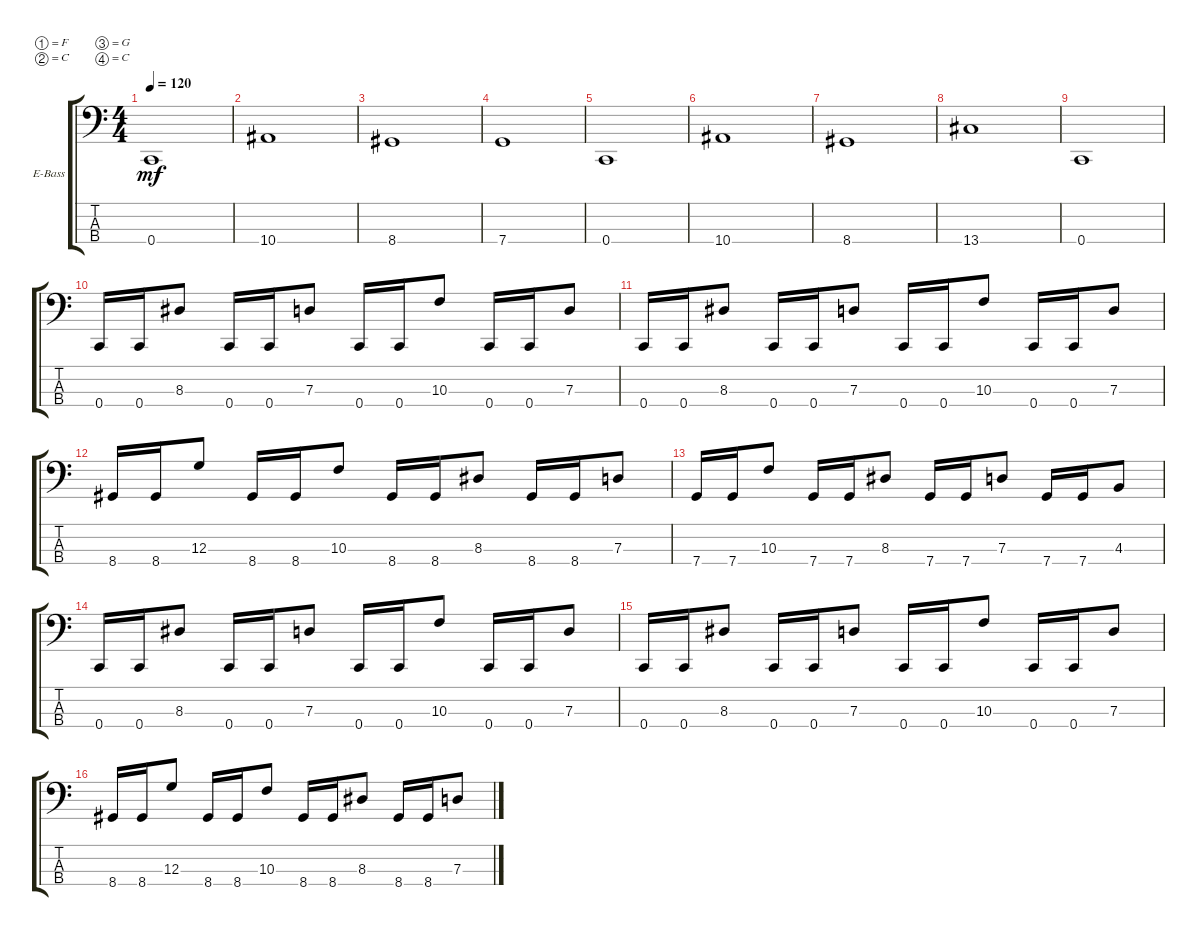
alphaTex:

\defaultSystemsLayout 4
\bracketExtendMode groupsimilarinstruments
\firstSystemTrackNameOrientation horizontal
\otherSystemsTrackNameOrientation horizontal
\track ("Electric Bass" "E-Bass") {instrument electricbassfinger}
\staff {score tabs}
\tuning (F2 C2 G1 C1)
\ts (4 4)
\tempo 120
\clef f4
\ks c
0.4.1{dy mf instrument electricbassfinger} |
10.4.1 |
8.4.1 |
7.4.1 |
0.4.1 |
10.4.1 |
8.4.1 |
13.4.1 |
0.4.1 |
0.4.16 0.4.16 8.3.8 0.4.16 0.4.16 7.3.8 0.4.16 0.4.16 10.3.8 0.4.16 0.4.16 7.3.8 |
0.4.16 0.4.16 8.3.8 0.4.16 0.4.16 7.3.8 0.4.16 0.4.16 10.3.8 0.4.16 0.4.16 7.3.8 |
8.4.16 8.4.16 12.3.8 8.4.16 8.4.16 10.3.8 8.4.16 8.4.16 8.3.8 8.4.16 8.4.16 7.3.8 |
7.4.16 7.4.16 10.3.8 7.4.16 7.4.16 8.3.8 7.4.16 7.4.16 7.3.8 7.4.16 7.4.16 4.3.8 |
0.4.16 0.4.16 8.3.8 0.4.16 0.4.16 7.3.8 0.4.16 0.4.16 10.3.8 0.4.16 0.4.16 7.3.8 |
0.4.16 0.4.16 8.3.8 0.4.16 0.4.16 7.3.8 0.4.16 0.4.16 10.3.8 0.4.16 0.4.16 7.3.8 |
8.4.16 8.4.16 12.3.8 8.4.16 8.4.16 10.3.8 8.4.16 8.4.16 8.3.8 8.4.16 8.4.16 7.3.8
